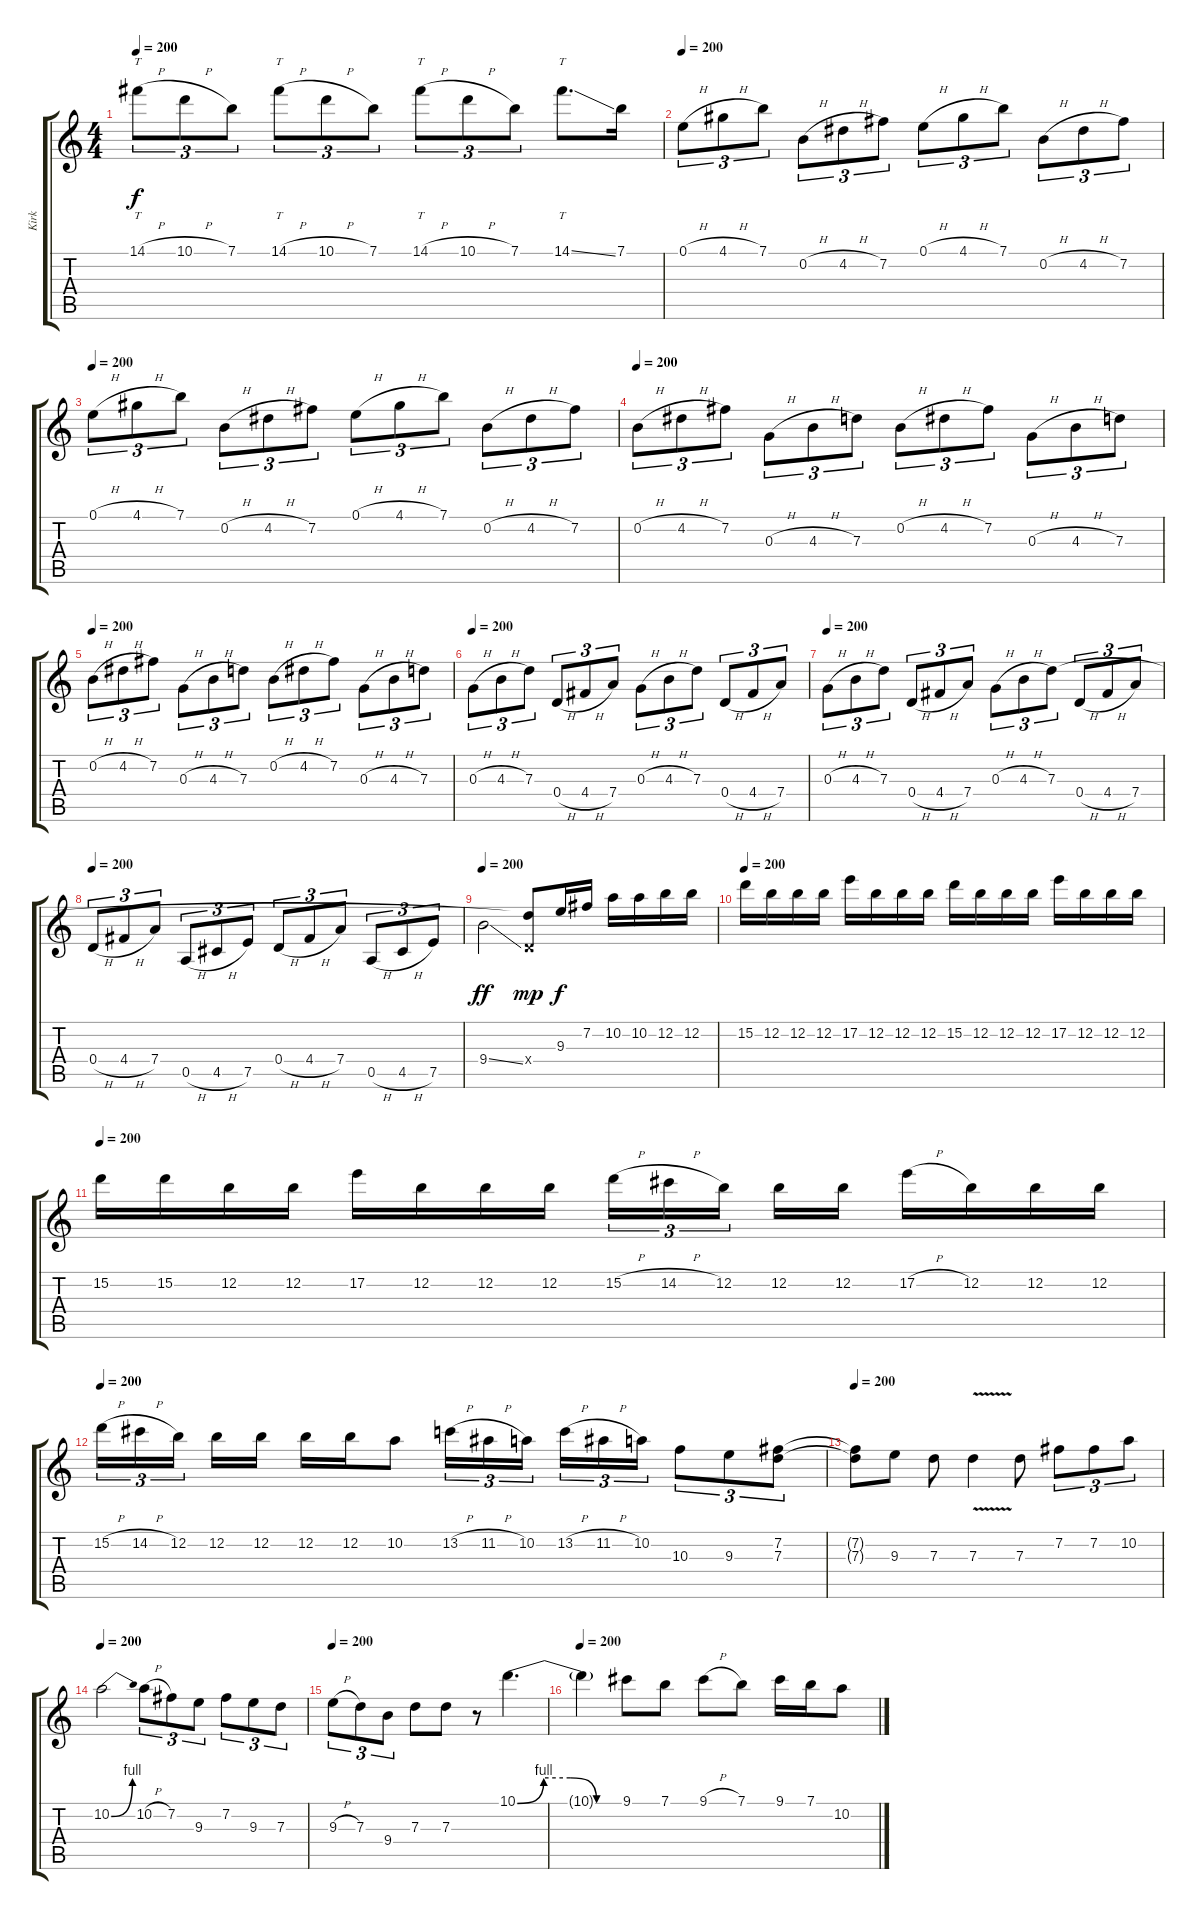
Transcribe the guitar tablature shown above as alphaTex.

\track ("Kirk" "Kirk") {instrument distortionguitar}
\staff {score tabs}
\tuning (E4 B3 G3 D3 A2 E2) {hide}
\ts (4 4)
\tempo 200
\clef g2
\ks c
14.1{h}.8{tt tu (3 2) dy f} 10.1{h}.8{tu (3 2)} 7.1.8{tu (3 2)} 14.1{h}.8{tt tu (3 2)} 10.1{h}.8{tu (3 2)} 7.1.8{tu (3 2)} 14.1{h}.8{tt tu (3 2)} 10.1{h}.8{tu (3 2)} 7.1.8{tu (3 2)} 14.1{ss}.8{tt d} 7.1.16 |
\tempo 200
0.1{h}.8{tu (3 2)} 4.1{h}.8{tu (3 2)} 7.1.8{tu (3 2)} 0.2{h}.8{tu (3 2)} 4.2{h}.8{tu (3 2)} 7.2.8{tu (3 2)} 0.1{h}.8{tu (3 2)} 4.1{h}.8{tu (3 2)} 7.1.8{tu (3 2)} 0.2{h}.8{tu (3 2)} 4.2{h}.8{tu (3 2)} 7.2.8{tu (3 2)} |
\tempo 200
0.1{h}.8{tu (3 2)} 4.1{h}.8{tu (3 2)} 7.1.8{tu (3 2)} 0.2{h}.8{tu (3 2)} 4.2{h}.8{tu (3 2)} 7.2.8{tu (3 2)} 0.1{h}.8{tu (3 2)} 4.1{h}.8{tu (3 2)} 7.1.8{tu (3 2)} 0.2{h}.8{tu (3 2)} 4.2{h}.8{tu (3 2)} 7.2.8{tu (3 2)} |
\tempo 200
0.2{h}.8{tu (3 2)} 4.2{h}.8{tu (3 2)} 7.2.8{tu (3 2)} 0.3{h}.8{tu (3 2)} 4.3{h}.8{tu (3 2)} 7.3.8{tu (3 2)} 0.2{h}.8{tu (3 2)} 4.2{h}.8{tu (3 2)} 7.2.8{tu (3 2)} 0.3{h}.8{tu (3 2)} 4.3{h}.8{tu (3 2)} 7.3.8{tu (3 2)} |
\tempo 200
0.2{h}.8{tu (3 2)} 4.2{h}.8{tu (3 2)} 7.2.8{tu (3 2)} 0.3{h}.8{tu (3 2)} 4.3{h}.8{tu (3 2)} 7.3.8{tu (3 2)} 0.2{h}.8{tu (3 2)} 4.2{h}.8{tu (3 2)} 7.2.8{tu (3 2)} 0.3{h}.8{tu (3 2)} 4.3{h}.8{tu (3 2)} 7.3.8{tu (3 2)} |
\tempo 200
0.3{h}.8{tu (3 2)} 4.3{h}.8{tu (3 2)} 7.3.8{tu (3 2)} 0.4{h}.8{tu (3 2)} 4.4{h}.8{tu (3 2)} 7.4.8{tu (3 2)} 0.3{h}.8{tu (3 2)} 4.3{h}.8{tu (3 2)} 7.3.8{tu (3 2)} 0.4{h}.8{tu (3 2)} 4.4{h}.8{tu (3 2)} 7.4.8{tu (3 2)} |
\tempo 200
0.3{h}.8{tu (3 2)} 4.3{h}.8{tu (3 2)} 7.3.8{tu (3 2)} 0.4{h}.8{tu (3 2)} 4.4{h}.8{tu (3 2)} 7.4.8{tu (3 2)} 0.3{h}.8{tu (3 2)} 4.3{h}.8{tu (3 2)} 7.3.8{tu (3 2)} 0.4{h}.8{tu (3 2)} 4.4{h}.8{tu (3 2)} 7.4.8{tu (3 2)} |
\tempo 200
0.4{h}.8{tu (3 2)} 4.4{h}.8{tu (3 2)} 7.4.8{tu (3 2)} 0.5{h}.8{tu (3 2)} 4.5{h}.8{tu (3 2)} 7.5.8{tu (3 2)} 0.4{h}.8{tu (3 2)} 4.4{h}.8{tu (3 2)} 7.4.8{tu (3 2)} 0.5{h}.8{tu (3 2)} 4.5{h}.8{tu (3 2)} 7.5.8{tu (3 2)} |
\tempo 200
9.4{ss}.2{dy ff} (7.3{t} 0.4{x}).8{dy mp} 9.3.16{dy f} 7.2.16 10.2.16 10.2.16 12.2.16 12.2.16 |
\tempo 200
15.2.16 12.2.16 12.2.16 12.2.16 17.2.16 12.2.16 12.2.16 12.2.16 15.2.16 12.2.16 12.2.16 12.2.16 17.2.16 12.2.16 12.2.16 12.2.16 |
\tempo 200
15.2.16 15.2.16 12.2.16 12.2.16 17.2.16 12.2.16 12.2.16 12.2.16 15.2{h}.16{tu (3 2)} 14.2{h}.16{tu (3 2)} 12.2.16{tu (3 2) beam splitsecondary} 12.2.16 12.2.16 17.2{h}.16 12.2.16 12.2.16 12.2.16 |
\tempo 200
15.2{h}.16{tu (3 2)} 14.2{h}.16{tu (3 2)} 12.2.16{tu (3 2) beam splitsecondary} 12.2.16 12.2.16 12.2.16 12.2.16 10.2.8 13.2{h}.16{tu (3 2)} 11.2{h}.16{tu (3 2)} 10.2.16{tu (3 2) beam splitsecondary} 13.2{h}.16{tu (3 2)} 11.2{h}.16{tu (3 2)} 10.2.16{tu (3 2)} 10.3.8{tu (3 2)} 9.3.8{tu (3 2)} (7.2 7.3).8{tu (3 2)} |
\tempo 200
(7.2{t} 7.3{t}).8 9.3.8 7.3.8 7.3{v}.4 7.3.8 7.2.8{tu (3 2)} 7.2.8{tu (3 2)} 10.2.8{tu (3 2)} |
\tempo 200
10.2{be (bend 0 0 60 4)}.2 10.2{h}.8{tu (3 2)} 7.2.8{tu (3 2)} 9.3.8{tu (3 2)} 7.2.8{tu (3 2)} 9.3.8{tu (3 2)} 7.3.8{tu (3 2)} |
\tempo 200
9.3{h}.8{tu (3 2)} 7.3.8{tu (3 2)} 9.4.8{tu (3 2)} 7.3.8 7.3.8 r.8 10.1{be (custom 0 0 15 4 30 4 45 0 60 0)}.4{d} |
\tempo 200
10.1{t}.4 9.1.8 7.1.8 9.1{h}.8 7.1.8 9.1.16 7.1.16 10.2.8
